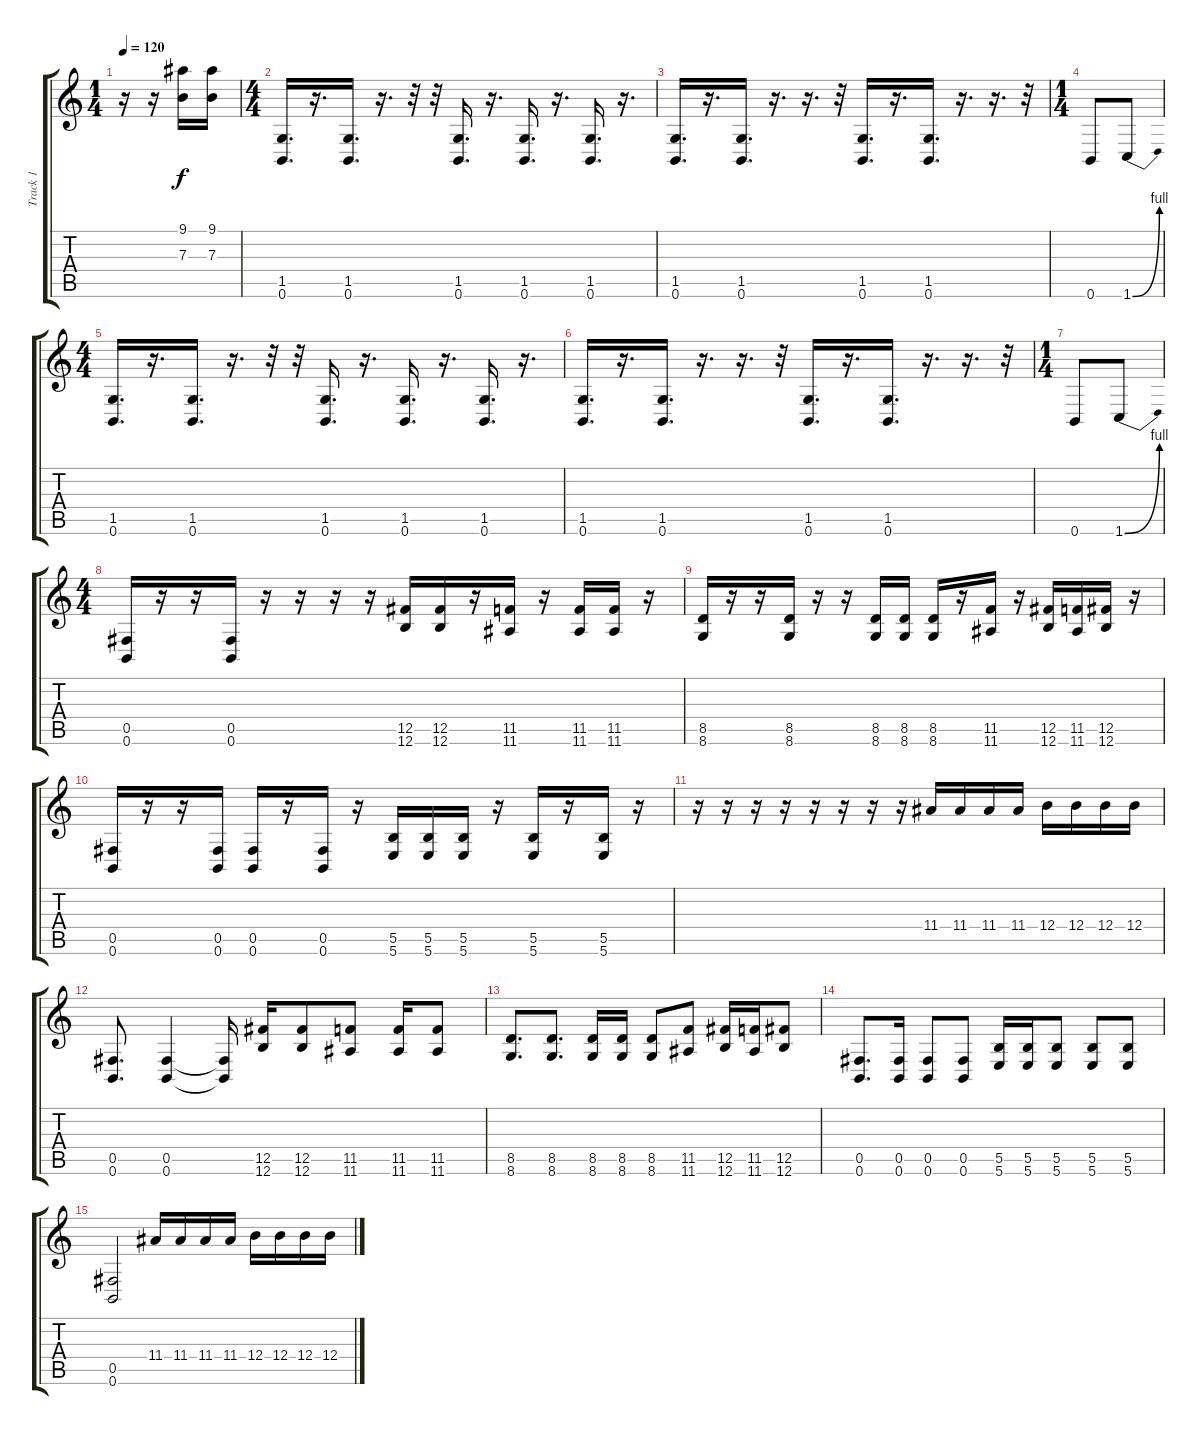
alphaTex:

\track ("Track 1" "Track 1") {instrument distortionguitar}
\staff {score tabs}
\tuning (Db4 Ab3 E3 B2 Gb2 B1) {hide}
\ts (1 4)
\tempo 120
\clef g2
\ks c
r.16{dy f} r.16 (9.1 7.3).16 (9.1 7.3).16 |
\ts (4 4)
(1.5 0.6).16{d} r.16{d} (1.5 0.6).16{d} r.16{d} r.32 r.32 (1.5 0.6).16{d} r.16{d} (1.5 0.6).16{d} r.16{d} (1.5 0.6).16{d} r.16{d} |
(1.5 0.6).16{d} r.16{d} (1.5 0.6).16{d} r.16{d} r.16{d} r.32 (1.5 0.6).16{d} r.16{d} (1.5 0.6).16{d} r.16{d} r.16{d} r.32 |
\ts (1 4)
0.6.8 1.6{be (bend 0 0 60 4)}.8 |
\ts (4 4)
(1.5 0.6).16{d} r.16{d} (1.5 0.6).16{d} r.16{d} r.32 r.32 (1.5 0.6).16{d} r.16{d} (1.5 0.6).16{d} r.16{d} (1.5 0.6).16{d} r.16{d} |
(1.5 0.6).16{d} r.16{d} (1.5 0.6).16{d} r.16{d} r.16{d} r.32 (1.5 0.6).16{d} r.16{d} (1.5 0.6).16{d} r.16{d} r.16{d} r.32 |
\ts (1 4)
0.6.8 1.6{be (bend 0 0 60 4)}.8 |
\ts (4 4)
(0.5 0.6).16 r.16 r.16 (0.5 0.6).16 r.16 r.16 r.16 r.16 (12.5 12.6).16 (12.5 12.6).16 r.16 (11.5 11.6).16 r.16 (11.5 11.6).16 (11.5 11.6).16 r.16 |
(8.5 8.6).16 r.16 r.16 (8.5 8.6).16 r.16 r.16 (8.5 8.6).16 (8.5 8.6).16 (8.5 8.6).16 r.16 (11.5 11.6).16 r.16 (12.5 12.6).16 (11.5 11.6).16 (12.5 12.6).16 r.16 |
(0.5 0.6).16 r.16 r.16 (0.5 0.6).16 (0.5 0.6).16 r.16 (0.5 0.6).16 r.16 (5.5 5.6).16 (5.5 5.6).16 (5.5 5.6).16 r.16 (5.5 5.6).16 r.16 (5.5 5.6).16 r.16 |
r.16 r.16 r.16 r.16 r.16 r.16 r.16 r.16 11.4.16 11.4.16 11.4.16 11.4.16 12.4.16 12.4.16 12.4.16 12.4.16 |
(0.5 0.6).8{d} (0.5 0.6).4 (0.5{t} 0.6{t}).16 (12.5 12.6).16 (12.5 12.6).8 (11.5 11.6).8 (11.5 11.6).16 (11.5 11.6).8 |
(8.5 8.6).8{d} (8.5 8.6).8{d} (8.5 8.6).16 (8.5 8.6).16 (8.5 8.6).8 (11.5 11.6).8 (12.5 12.6).16 (11.5 11.6).16 (12.5 12.6).8 |
(0.5 0.6).8{d} (0.5 0.6).16 (0.5 0.6).8 (0.5 0.6).8 (5.5 5.6).16 (5.5 5.6).16 (5.5 5.6).8 (5.5 5.6).8 (5.5 5.6).8 |
(0.5 0.6).2 11.4.16 11.4.16 11.4.16 11.4.16 12.4.16 12.4.16 12.4.16 12.4.16
